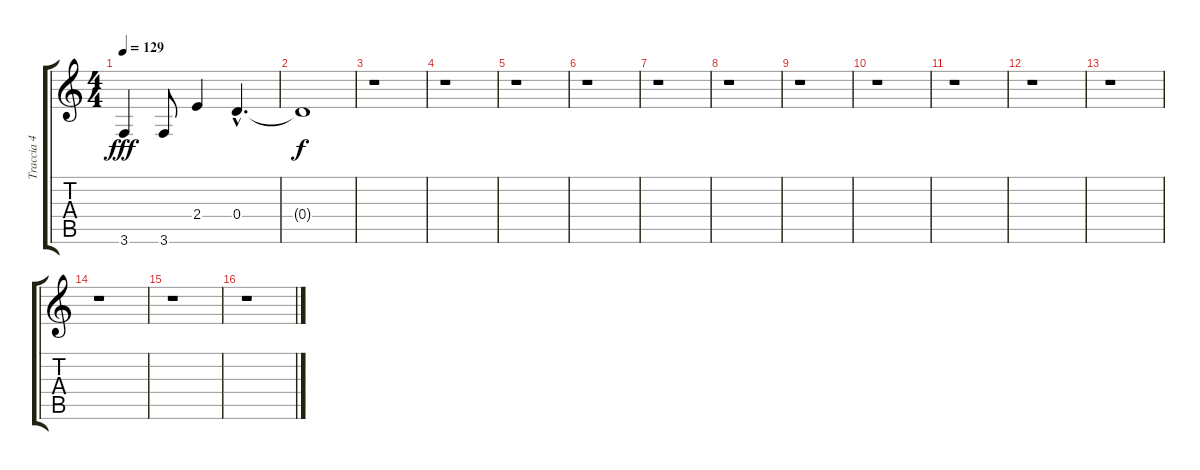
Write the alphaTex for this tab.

\track ("Traccia 4" "Traccia 4") {instrument electricguitarclean}
\staff {score tabs}
\tuning (E4 B3 G3 D3 A2 D2) {hide}
\ts (4 4)
\tempo 129
\clef g2
\ks c
3.6.4{dy fff} 3.6.8 2.4.4 0.4{hac}.4{d} |
0.4{t}.1{dy f} |
r.1 |
r.1 |
r.1 |
r.1 |
r.1 |
r.1 |
r.1 |
r.1 |
r.1 |
r.1 |
r.1 |
r.1 |
r.1 |
r.1
